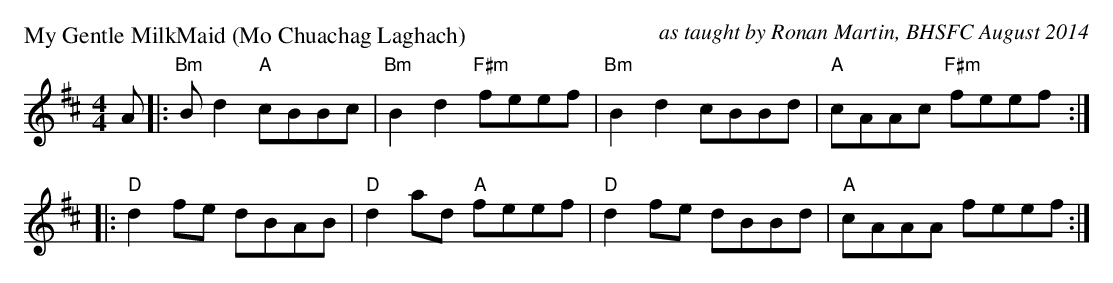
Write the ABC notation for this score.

X:1
P: My Gentle MilkMaid (Mo Chuachag Laghach)
C: as taught by Ronan Martin, BHSFC August 2014
M: 4/4
L: 1/8
K: Bm
A|: "Bm"B d2 "A"cBBc|"Bm"B2 d2 "F#m"feef|"Bm"B2 d2 cBBd|"A"cAAc "F#m"feef :|
|: "D"d2 fe dBAB|"D"d2 ad "A"feef|"D"d2 fe dBBd|"A"cAAA feef :|
